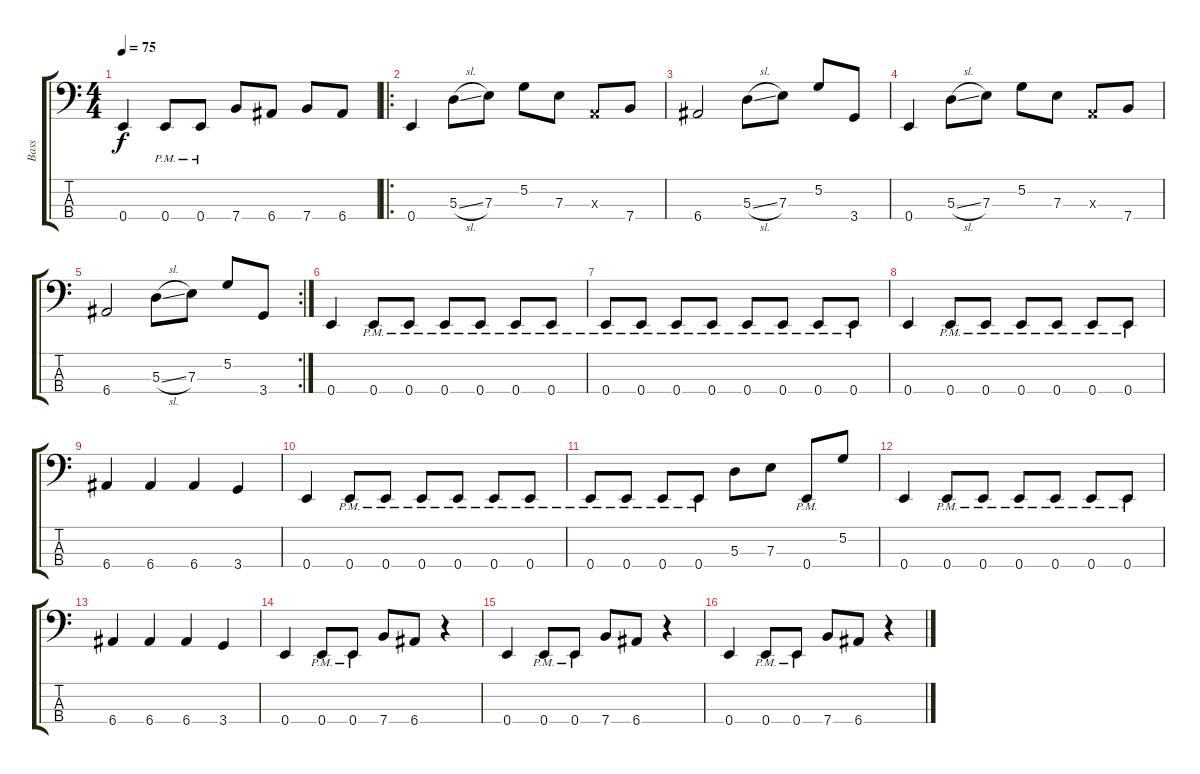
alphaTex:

\track ("Bass" "Bass") {instrument electricbassfinger}
\staff {score tabs}
\tuning (G2 D2 A1 E1) {hide}
\ts (4 4)
\tempo 75
\clef f4
\ks c
0.4.4{dy f} 0.4{pm}.8 0.4{pm}.8 7.4.8 6.4.8 7.4.8 6.4.8 |
\ro
0.4.4 5.3{sl}.8 7.3.8 5.2.8 7.3.8 0.3{x}.8 7.4.8 |
6.4.2 5.3{sl}.8 7.3.8 5.2.8 3.4.8 |
0.4.4 5.3{sl}.8 7.3.8 5.2.8 7.3.8 0.3{x}.8 7.4.8 |
\rc 2
6.4.2 5.3{sl}.8 7.3.8 5.2.8 3.4.8 |
0.4.4 0.4{pm}.8 0.4{pm}.8 0.4{pm}.8 0.4{pm}.8 0.4{pm}.8 0.4{pm}.8 |
0.4{pm}.8 0.4{pm}.8 0.4{pm}.8 0.4{pm}.8 0.4{pm}.8 0.4{pm}.8 0.4{pm}.8 0.4{pm}.8 |
0.4.4 0.4{pm}.8 0.4{pm}.8 0.4{pm}.8 0.4{pm}.8 0.4{pm}.8 0.4{pm}.8 |
6.4.4 6.4.4 6.4.4 3.4.4 |
0.4.4 0.4{pm}.8 0.4{pm}.8 0.4{pm}.8 0.4{pm}.8 0.4{pm}.8 0.4{pm}.8 |
0.4{pm}.8 0.4{pm}.8 0.4{pm}.8 0.4{pm}.8 5.3.8 7.3.8 0.4{pm}.8 5.2.8 |
0.4.4 0.4{pm}.8 0.4{pm}.8 0.4{pm}.8 0.4{pm}.8 0.4{pm}.8 0.4{pm}.8 |
6.4.4 6.4.4 6.4.4 3.4.4 |
0.4.4 0.4{pm}.8 0.4{pm}.8 7.4.8 6.4.8 r.4 |
0.4.4 0.4{pm}.8 0.4{pm}.8 7.4.8 6.4.8 r.4 |
0.4.4 0.4{pm}.8 0.4{pm}.8 7.4.8 6.4.8 r.4
